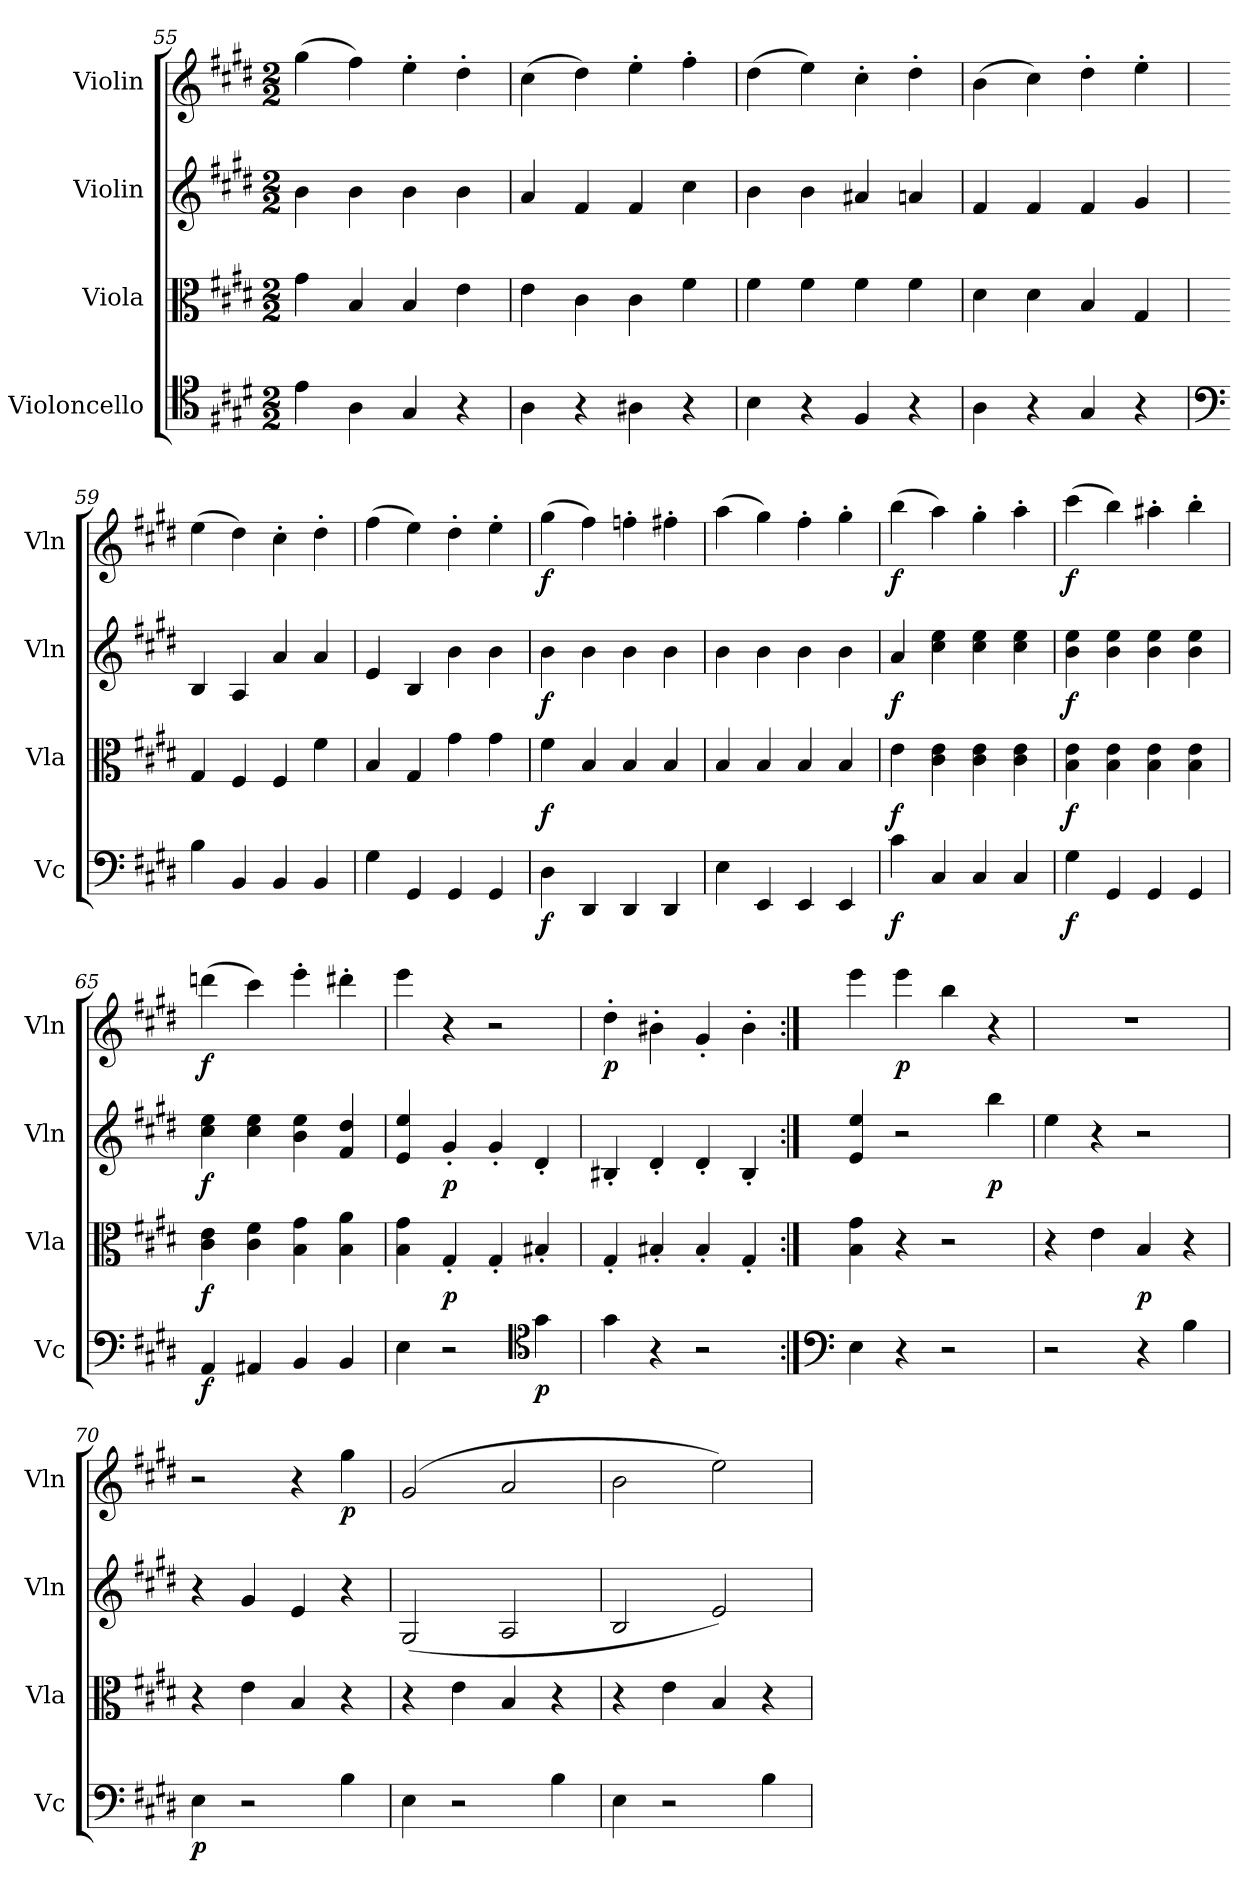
**kern	**dynam	**kern	**dynam	**kern	**dynam	**kern	**dynam
*part4	*part4	*part3	*part3	*part2	*part2	*part1	*part1
*staff4	*staff4	*staff3	*staff3	*staff2	*staff2	*staff1	*staff1
*I"Violoncello	*	*I"Viola	*	*I"Violin	*	*I"Violin	*
*I'Vc	*	*I'Vla	*	*I'Vln	*	*I'Vln	*
*clefC4	*	*clefC3	*	*clefG2	*	*clefG2	*
*k[f#c#g#d#]	*	*k[f#c#g#d#]	*	*k[f#c#g#d#]	*	*k[f#c#g#d#]	*
*E:	*	*E:	*	*E:	*	*E:	*
*M2/2	*	*M2/2	*	*M2/2	*	*M2/2	*
=55	=55	=55	=55	=55	=55	=55	=55
4e\	.	4g#\	.	4b\	.	(4gg#\	.
4A\	.	4B/	.	4b\	.	4ff#\)	.
4G#/	.	4B/	.	4b\	.	4ee'\	.
4r	.	4e\	.	4b\	.	4dd#'\	.
=56	=56	=56	=56	=56	=56	=56	=56
4A\	.	4e\	.	4a/	.	(4cc#\	.
4r	.	4c#\	.	4f#/	.	4dd#\)	.
4A#X\	.	4c#\	.	4f#/	.	4ee'\	.
4r	.	4f#\	.	4cc#\	.	4ff#'\	.
=57	=57	=57	=57	=57	=57	=57	=57
4B\	.	4f#\	.	4b\	.	(4dd#\	.
4r	.	4f#\	.	4b\	.	4ee\)	.
4F#/	.	4f#\	.	4a#X/	.	4cc#'\	.
4r	.	4f#\	.	4an/	.	4dd#'\	.
=58	=58	=58	=58	=58	=58	=58	=58
4A\	.	4d#\	.	4f#/	.	(4b\	.
4r	.	4d#\	.	4f#/	.	4cc#\)	.
4G#/	.	4B/	.	4f#/	.	4dd#'\	.
4r	.	4G#/	.	4g#/	.	4ee'\	.
=59	=59	=59	=59	=59	=59	=59	=59
*clefF4	*	*	*	*	*	*	*
4B\	.	4G#/	.	4B/	.	(4ee\	.
4BB/	.	4F#/	.	4A/	.	4dd#\)	.
4BB/	.	4F#/	.	4a/	.	4cc#'\	.
4BB/	.	4f#\	.	4a/	.	4dd#'\	.
=60	=60	=60	=60	=60	=60	=60	=60
4G#\	.	4B/	.	4e/	.	(4ff#\	.
4GG#/	.	4G#/	.	4B/	.	4ee\)	.
4GG#/	.	4g#\	.	4b\	.	4dd#'\	.
4GG#/	.	4g#\	.	4b\	.	4ee'\	.
=61	=61	=61	=61	=61	=61	=61	=61
4D#\	f	4f#\	f	4b\	f	(4gg#\	f
4DD#/	.	4B/	.	4b\	.	4ff#\)	.
4DD#/	.	4B/	.	4b\	.	4ffn'\	.
4DD#/	.	4B/	.	4b\	.	4ff#X'\	.
=62	=62	=62	=62	=62	=62	=62	=62
4E\	.	4B/	.	4b\	.	(4aa\	.
4EE/	.	4B/	.	4b\	.	4gg#\)	.
4EE/	.	4B/	.	4b\	.	4ff#'\	.
4EE/	.	4B/	.	4b\	.	4gg#'\	.
=63	=63	=63	=63	=63	=63	=63	=63
4c#\	f	4e\	f	4a/	f	(4bb\	f
4C#/	.	4c#\ 4e\	.	4cc#\ 4ee\	.	4aa\)	.
4C#/	.	4c#\ 4e\	.	4cc#\ 4ee\	.	4gg#'\	.
4C#/	.	4c#\ 4e\	.	4cc#\ 4ee\	.	4aa'\	.
=64	=64	=64	=64	=64	=64	=64	=64
4G#\	f	4B\ 4e\	f	4b\ 4ee\	f	(4ccc#\	f
4GG#/	.	4B\ 4e\	.	4b\ 4ee\	.	4bb\)	.
4GG#/	.	4B\ 4e\	.	4b\ 4ee\	.	4aa#X'\	.
4GG#/	.	4B\ 4e\	.	4b\ 4ee\	.	4bb'\	.
=65	=65	=65	=65	=65	=65	=65	=65
4AA/	f	4c#\ 4e\	f	4cc#\ 4ee\	f	(4dddn\	f
4AA#X/	.	4c#\ 4f#\	.	4cc#\ 4ee\	.	4ccc#\)	.
4BB/	.	4B\ 4g#\	.	4b\ 4ee\	.	4eee'\	.
4BB/	.	4B\ 4a\	.	4f#/ 4dd#/	.	4ddd#X'\	.
=66	=66	=66	=66	=66	=66	=66	=66
4E\	.	4B\ 4g#\	.	4e/ 4ee/	.	4eee\	.
2r	.	4G#'/	p	4g#'/	p	4r	.
.	.	4G#'/	.	4g#'/	.	2r	.
*clefC4	*	*	*	*	*	*	*
4g#\	p	4B#X'/	.	4d#'/	.	.	.
=67	=67	=67	=67	=67	=67	=67	=67
4g#\	.	4G#'/	.	4B#X'/	.	4dd#'\	p
4r	.	4B#X'/	.	4d#'/	.	4b#X'\	.
2r	.	4B#'/	.	4d#'/	.	4g#'/	.
.	.	4G#'/	.	4B#'/	.	4b#'\	.
=68:|!	=68:|!	=68:|!	=68:|!	=68:|!	=68:|!	=68:|!	=68:|!
*clefF4	*	*	*	*	*	*	*
4E\	.	4B\ 4g#\	.	4e/ 4ee/	.	4eee\	.
4r	.	4r	.	2r	.	4eee\	p
2r	.	2r	.	.	.	4bb\	.
.	.	.	.	4bb\	p	4r	.
=69	=69	=69	=69	=69	=69	=69	=69
2r	.	4r	.	4ee\	.	1r	.
.	.	4e\	.	4r	.	.	.
4r	.	4B/	p	2r	.	.	.
4B\	.	4r	.	.	.	.	.
=70	=70	=70	=70	=70	=70	=70	=70
4E\	p	4r	.	4r	.	2r	.
2r	.	4e\	.	4g#/	.	.	.
.	.	4B/	.	4e/	.	4r	.
4B\	.	4r	.	4r	.	4gg#\	p
=71	=71	=71	=71	=71	=71	=71	=71
4E\	.	4r	.	(2G#/	.	(2g#/	.
2r	.	4e\	.	.	.	.	.
.	.	4B/	.	2A/	.	2a/	.
4B\	.	4r	.	.	.	.	.
=72	=72	=72	=72	=72	=72	=72	=72
4E\	.	4r	.	2B/	.	2b\	.
2r	.	4e\	.	.	.	.	.
.	.	4B/	.	2e/)	.	2ee\)	.
4B\	.	4r	.	.	.	.	.
=	=	=	=	=	=	=	=
*-	*-	*-	*-	*-	*-	*-	*-
